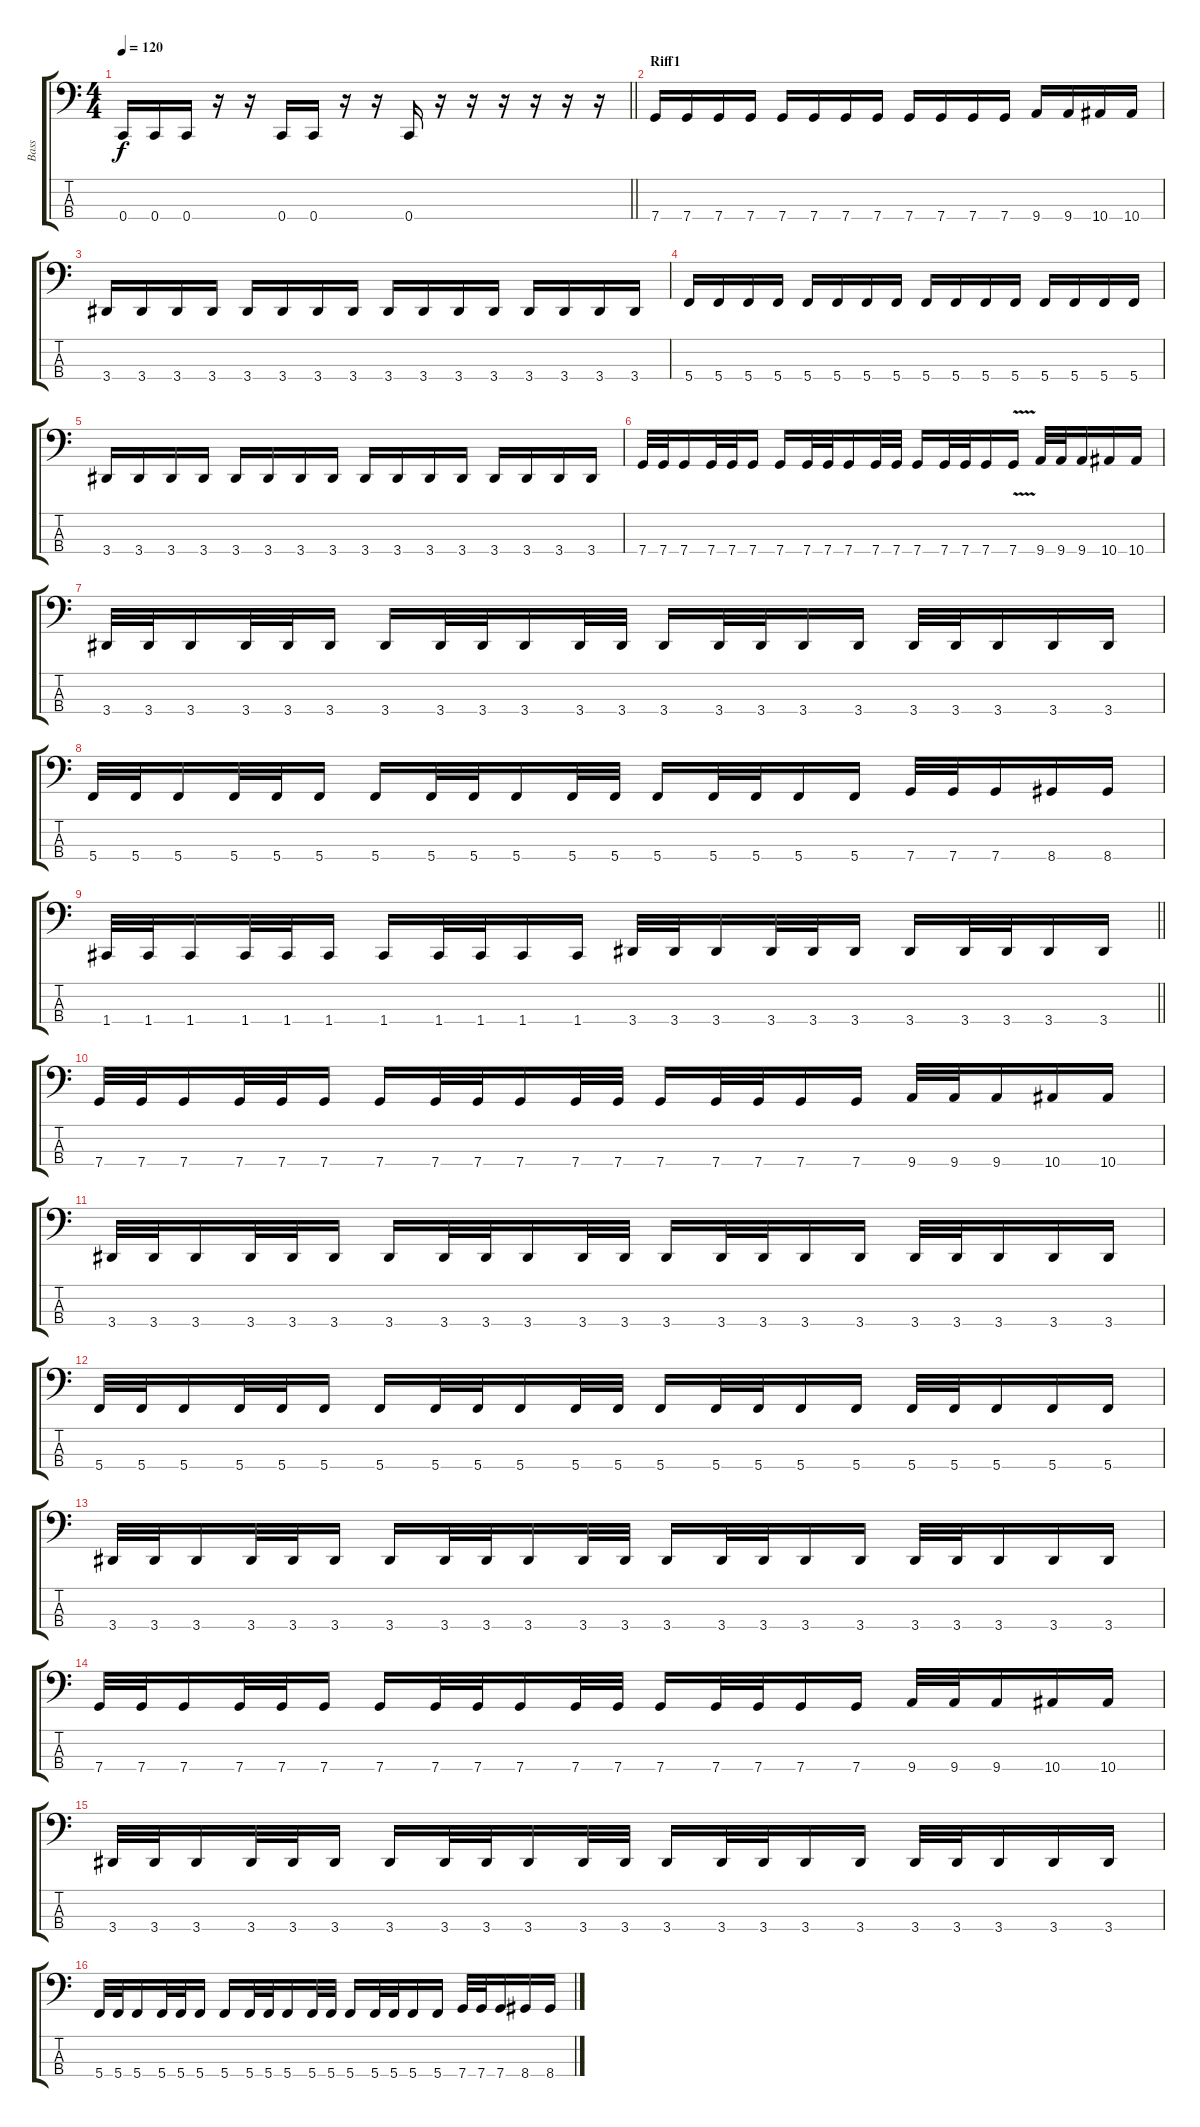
\track ("Bass" "Bass") {instrument electricbassfinger}
\staff {score tabs}
\tuning (F2 C2 G1 C1) {hide}
\ts (4 4)
\tempo 120
\clef f4
\barLineRight lightlight
\ks c
0.4.16{dy f} 0.4.16 0.4.16 r.16 r.16 0.4.16 0.4.16 r.16 r.16 0.4.16 r.16 r.16 r.16 r.16 r.16 r.16 |
\section ("" "Riff1")
7.4.16 7.4.16 7.4.16 7.4.16 7.4.16 7.4.16 7.4.16 7.4.16 7.4.16 7.4.16 7.4.16 7.4.16 9.4.16 9.4.16 10.4.16 10.4.16 |
3.4.16 3.4.16 3.4.16 3.4.16 3.4.16 3.4.16 3.4.16 3.4.16 3.4.16 3.4.16 3.4.16 3.4.16 3.4.16 3.4.16 3.4.16 3.4.16 |
5.4.16 5.4.16 5.4.16 5.4.16 5.4.16 5.4.16 5.4.16 5.4.16 5.4.16 5.4.16 5.4.16 5.4.16 5.4.16 5.4.16 5.4.16 5.4.16 |
3.4.16 3.4.16 3.4.16 3.4.16 3.4.16 3.4.16 3.4.16 3.4.16 3.4.16 3.4.16 3.4.16 3.4.16 3.4.16 3.4.16 3.4.16 3.4.16 |
7.4.32 7.4.32 7.4.16 7.4.32 7.4.32 7.4.16 7.4.16 7.4.32 7.4.32 7.4.16 7.4.32 7.4.32 7.4.16 7.4.32 7.4.32 7.4.16 7.4{v}.16 9.4.32 9.4.32 9.4.16 10.4.16 10.4.16 |
3.4.32 3.4.32 3.4.16 3.4.32 3.4.32 3.4.16 3.4.16 3.4.32 3.4.32 3.4.16 3.4.32 3.4.32 3.4.16 3.4.32 3.4.32 3.4.16 3.4.16 3.4.32 3.4.32 3.4.16 3.4.16 3.4.16 |
5.4.32 5.4.32 5.4.16 5.4.32 5.4.32 5.4.16 5.4.16 5.4.32 5.4.32 5.4.16 5.4.32 5.4.32 5.4.16 5.4.32 5.4.32 5.4.16 5.4.16 7.4.32 7.4.32 7.4.16 8.4.16 8.4.16 |
\barLineRight lightlight
1.4.32 1.4.32 1.4.16 1.4.32 1.4.32 1.4.16 1.4.16 1.4.32 1.4.32 1.4.16 1.4.16 3.4.32 3.4.32 3.4.16 3.4.32 3.4.32 3.4.16 3.4.16 3.4.32 3.4.32 3.4.16 3.4.16 |
7.4.32 7.4.32 7.4.16 7.4.32 7.4.32 7.4.16 7.4.16 7.4.32 7.4.32 7.4.16 7.4.32 7.4.32 7.4.16 7.4.32 7.4.32 7.4.16 7.4.16 9.4.32 9.4.32 9.4.16 10.4.16 10.4.16 |
3.4.32 3.4.32 3.4.16 3.4.32 3.4.32 3.4.16 3.4.16 3.4.32 3.4.32 3.4.16 3.4.32 3.4.32 3.4.16 3.4.32 3.4.32 3.4.16 3.4.16 3.4.32 3.4.32 3.4.16 3.4.16 3.4.16 |
5.4.32 5.4.32 5.4.16 5.4.32 5.4.32 5.4.16 5.4.16 5.4.32 5.4.32 5.4.16 5.4.32 5.4.32 5.4.16 5.4.32 5.4.32 5.4.16 5.4.16 5.4.32 5.4.32 5.4.16 5.4.16 5.4.16 |
3.4.32 3.4.32 3.4.16 3.4.32 3.4.32 3.4.16 3.4.16 3.4.32 3.4.32 3.4.16 3.4.32 3.4.32 3.4.16 3.4.32 3.4.32 3.4.16 3.4.16 3.4.32 3.4.32 3.4.16 3.4.16 3.4.16 |
7.4.32 7.4.32 7.4.16 7.4.32 7.4.32 7.4.16 7.4.16 7.4.32 7.4.32 7.4.16 7.4.32 7.4.32 7.4.16 7.4.32 7.4.32 7.4.16 7.4.16 9.4.32 9.4.32 9.4.16 10.4.16 10.4.16 |
3.4.32 3.4.32 3.4.16 3.4.32 3.4.32 3.4.16 3.4.16 3.4.32 3.4.32 3.4.16 3.4.32 3.4.32 3.4.16 3.4.32 3.4.32 3.4.16 3.4.16 3.4.32 3.4.32 3.4.16 3.4.16 3.4.16 |
5.4.32 5.4.32 5.4.16 5.4.32 5.4.32 5.4.16 5.4.16 5.4.32 5.4.32 5.4.16 5.4.32 5.4.32 5.4.16 5.4.32 5.4.32 5.4.16 5.4.16 7.4.32 7.4.32 7.4.16 8.4.16 8.4.16
